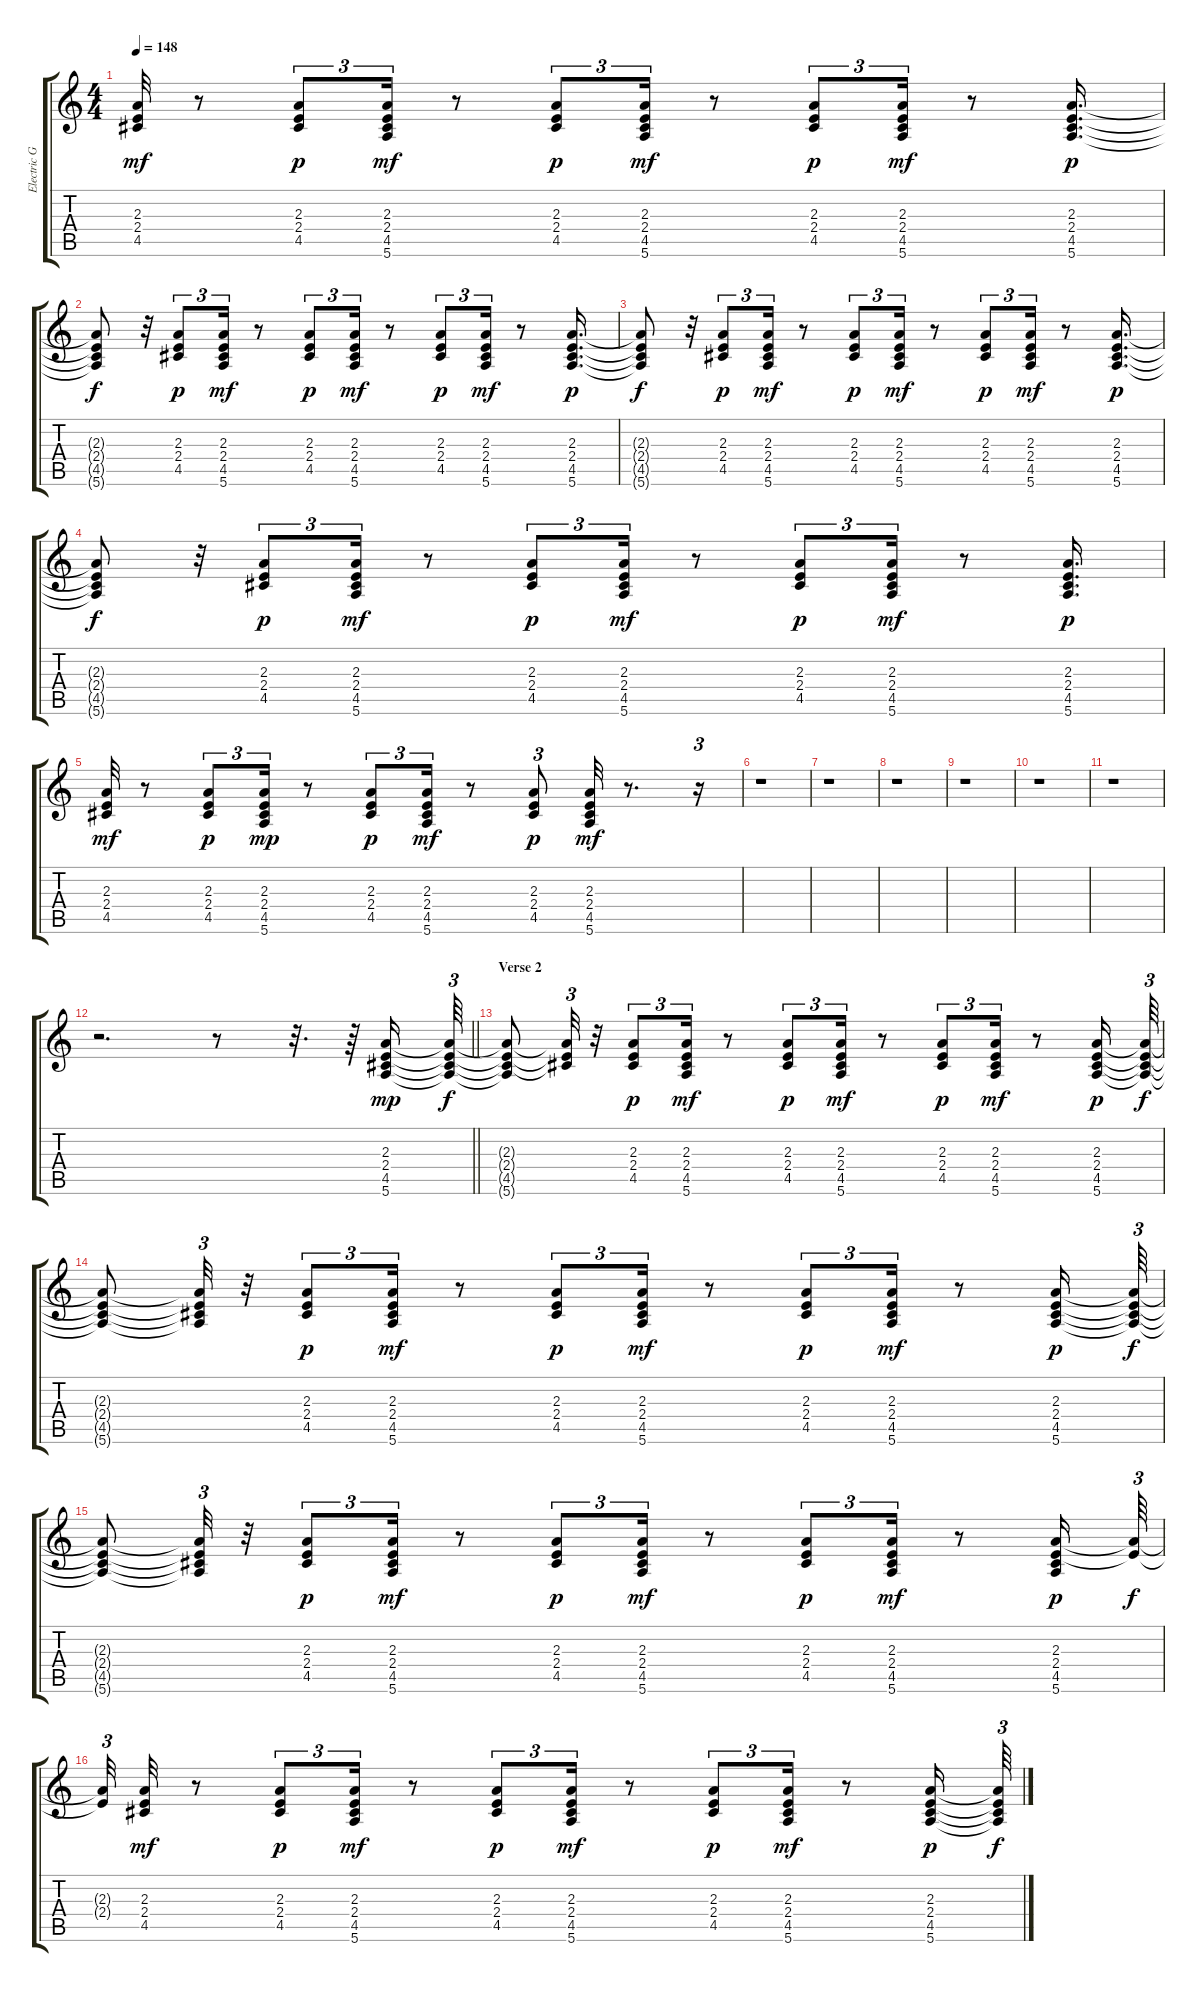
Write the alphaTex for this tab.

\track ("Electric Guitar (muted)" "Electric G") {mute instrument electricguitarmuted}
\staff {score tabs}
\tuning (E4 B3 G3 D3 A2 E2) {hide}
\ts (4 4)
\tempo 148
\clef g2
\ks c
(2.3 2.4 4.5).32{dy mf} r.8 (2.3 2.4 4.5).8{tu (3 2) dy p} (2.3 2.4 4.5 5.6).16{tu (3 2) dy mf} r.8 (2.3 2.4 4.5).8{tu (3 2) dy p} (2.3 2.4 4.5 5.6).16{tu (3 2) dy mf} r.8 (2.3 2.4 4.5).8{tu (3 2) dy p} (2.3 2.4 4.5 5.6).16{tu (3 2) dy mf} r.8 (2.3 2.4 4.5 5.6).16{d dy p} |
(2.3{t} 2.4{t} 4.5{t} 5.6{t}).8{dy f} r.32 (2.3 2.4 4.5).8{tu (3 2) dy p} (2.3 2.4 4.5 5.6).16{tu (3 2) dy mf} r.8 (2.3 2.4 4.5).8{tu (3 2) dy p} (2.3 2.4 4.5 5.6).16{tu (3 2) dy mf} r.8 (2.3 2.4 4.5).8{tu (3 2) dy p} (2.3 2.4 4.5 5.6).16{tu (3 2) dy mf} r.8 (2.3 2.4 4.5 5.6).16{d dy p} |
(2.3{t} 2.4{t} 4.5{t} 5.6{t}).8{dy f} r.32 (2.3 2.4 4.5).8{tu (3 2) dy p} (2.3 2.4 4.5 5.6).16{tu (3 2) dy mf} r.8 (2.3 2.4 4.5).8{tu (3 2) dy p} (2.3 2.4 4.5 5.6).16{tu (3 2) dy mf} r.8 (2.3 2.4 4.5).8{tu (3 2) dy p} (2.3 2.4 4.5 5.6).16{tu (3 2) dy mf} r.8 (2.3 2.4 4.5 5.6).16{d dy p} |
(2.3{t} 2.4{t} 4.5{t} 5.6{t}).8{dy f} r.32 (2.3 2.4 4.5).8{tu (3 2) dy p} (2.3 2.4 4.5 5.6).16{tu (3 2) dy mf} r.8 (2.3 2.4 4.5).8{tu (3 2) dy p} (2.3 2.4 4.5 5.6).16{tu (3 2) dy mf} r.8 (2.3 2.4 4.5).8{tu (3 2) dy p} (2.3 2.4 4.5 5.6).16{tu (3 2) dy mf} r.8 (2.3 2.4 4.5 5.6).16{d dy p} |
(2.3 2.4 4.5).32{dy mf} r.8 (2.3 2.4 4.5).8{tu (3 2) dy p} (2.3 2.4 4.5 5.6).16{tu (3 2) dy mp} r.8 (2.3 2.4 4.5).8{tu (3 2) dy p} (2.3 2.4 4.5 5.6).16{tu (3 2) dy mf} r.8 (2.3 2.4 4.5).8{tu (3 2) dy p} (2.3 2.4 4.5 5.6).32{dy mf} r.8{d} r.16{tu (3 2)} |
r.1 |
r.1 |
r.1 |
r.1 |
r.1 |
r.1 |
\barLineRight lightlight
r.2{d} r.8 r.32{d} r.64 (2.3 2.4 4.5 5.6).16{dy mp} (2.3{t} 2.4{t} 4.5{t} 5.6{t}).64{tu (3 2) dy f} |
\section ("" "Verse 2")
(2.3{t} 2.4{t} 4.5{t} 5.6{t}).8 (2.3{t} 2.4{t} 4.5{t}).32{tu (3 2)} r.32 (2.3 2.4 4.5).8{tu (3 2) dy p} (2.3 2.4 4.5 5.6).16{tu (3 2) dy mf} r.8 (2.3 2.4 4.5).8{tu (3 2) dy p} (2.3 2.4 4.5 5.6).16{tu (3 2) dy mf} r.8 (2.3 2.4 4.5).8{tu (3 2) dy p} (2.3 2.4 4.5 5.6).16{tu (3 2) dy mf} r.8 (2.3 2.4 4.5 5.6).16{dy p} (2.3{t} 2.4{t} 4.5{t} 5.6{t}).64{tu (3 2) dy f} |
(2.3{t} 2.4{t} 4.5{t} 5.6{t}).8 (2.3{t} 2.4{t} 4.5{t} 5.6{t}).32{tu (3 2)} r.32 (2.3 2.4 4.5).8{tu (3 2) dy p} (2.3 2.4 4.5 5.6).16{tu (3 2) dy mf} r.8 (2.3 2.4 4.5).8{tu (3 2) dy p} (2.3 2.4 4.5 5.6).16{tu (3 2) dy mf} r.8 (2.3 2.4 4.5).8{tu (3 2) dy p} (2.3 2.4 4.5 5.6).16{tu (3 2) dy mf} r.8 (2.3 2.4 4.5 5.6).16{dy p} (2.3{t} 2.4{t} 4.5{t} 5.6{t}).64{tu (3 2) dy f} |
(2.3{t} 2.4{t} 4.5{t} 5.6{t}).8 (2.3{t} 2.4{t} 4.5{t} 5.6{t}).32{tu (3 2)} r.32 (2.3 2.4 4.5).8{tu (3 2) dy p} (2.3 2.4 4.5 5.6).16{tu (3 2) dy mf} r.8 (2.3 2.4 4.5).8{tu (3 2) dy p} (2.3 2.4 4.5 5.6).16{tu (3 2) dy mf} r.8 (2.3 2.4 4.5).8{tu (3 2) dy p} (2.3 2.4 4.5 5.6).16{tu (3 2) dy mf} r.8 (2.3 2.4 4.5 5.6).16{dy p} (2.3{t} 2.4{t}).64{tu (3 2) dy f} |
(2.3{t} 2.4{t}).32{tu (3 2)} (2.3 2.4 4.5).32{dy mf} r.8 (2.3 2.4 4.5).8{tu (3 2) dy p} (2.3 2.4 4.5 5.6).16{tu (3 2) dy mf} r.8 (2.3 2.4 4.5).8{tu (3 2) dy p} (2.3 2.4 4.5 5.6).16{tu (3 2) dy mf} r.8 (2.3 2.4 4.5).8{tu (3 2) dy p} (2.3 2.4 4.5 5.6).16{tu (3 2) dy mf} r.8 (2.3 2.4 4.5 5.6).16{dy p} (2.3{t} 2.4{t} 4.5{t} 5.6{t}).64{tu (3 2) dy f}
